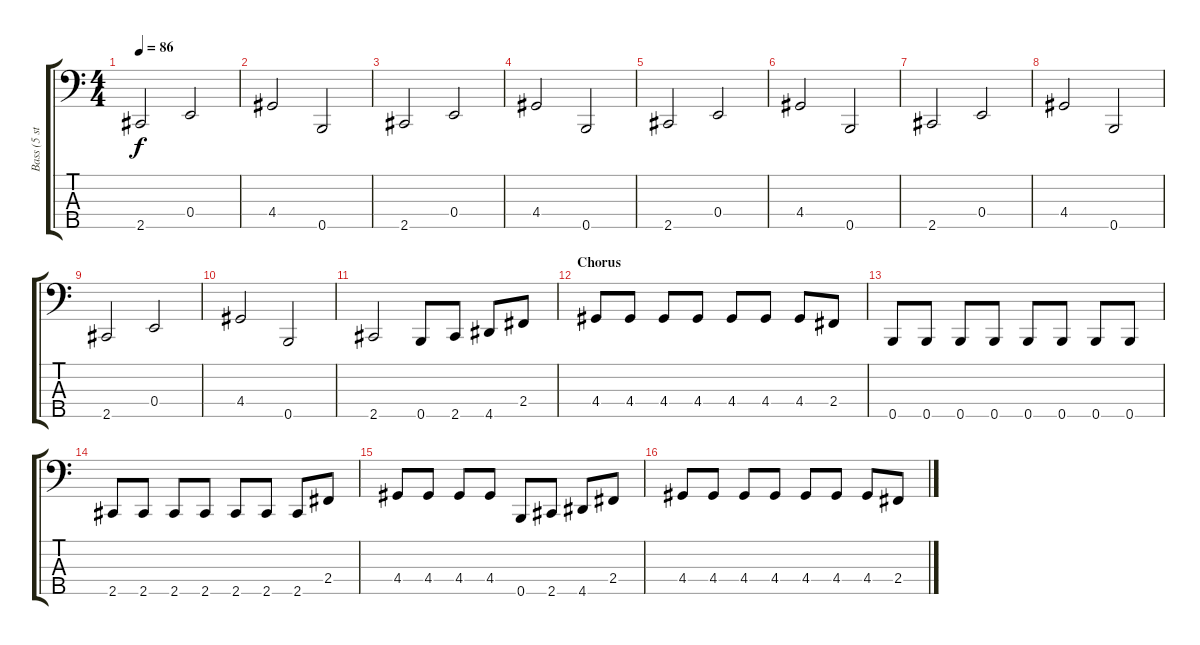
\track ("Bass (5 strings)" "Bass (5 st") {instrument electricbassfinger}
\staff {score tabs}
\tuning (G2 D2 A1 E1 B0) {hide}
\ts (4 4)
\tempo 86
\clef f4
\ks c
2.5.2{dy f} 0.4.2 |
4.4.2 0.5.2 |
2.5.2 0.4.2 |
4.4.2 0.5.2 |
2.5.2 0.4.2 |
4.4.2 0.5.2 |
2.5.2 0.4.2 |
4.4.2 0.5.2 |
2.5.2 0.4.2 |
4.4.2 0.5.2 |
2.5.2 0.5.8 2.5.8 4.5.8 2.4.8 |
\section ("" "Chorus")
4.4.8 4.4.8 4.4.8 4.4.8 4.4.8 4.4.8 4.4.8 2.4.8 |
0.5.8 0.5.8 0.5.8 0.5.8 0.5.8 0.5.8 0.5.8 0.5.8 |
2.5.8 2.5.8 2.5.8 2.5.8 2.5.8 2.5.8 2.5.8 2.4.8 |
4.4.8 4.4.8 4.4.8 4.4.8 0.5.8 2.5.8 4.5.8 2.4.8 |
4.4.8 4.4.8 4.4.8 4.4.8 4.4.8 4.4.8 4.4.8 2.4.8
